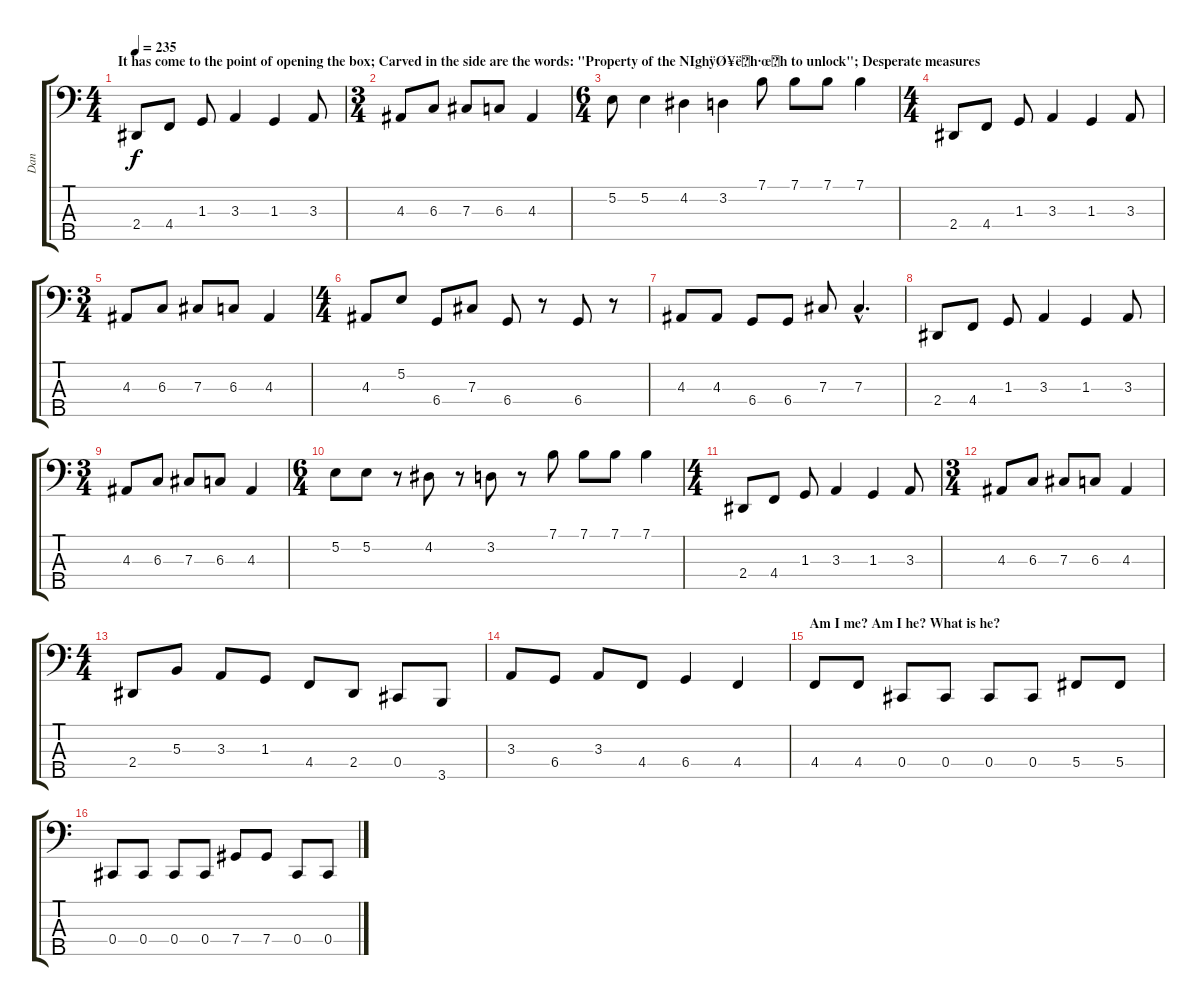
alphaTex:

\track ("Dan" "Dan") {instrument electricbasspick}
\staff {score tabs}
\tuning (E2 B1 Gb1 Db1 Ab0) {hide}
\ts (4 4)
\section ("" "It has come to the point of opening the box; Carved in the side are the words: \"Property of the NIghÿ\u0000\u0000\u0000Ø¥ë\u000eh·œ\u000fh to unlock\"; Desperate measures")
\tempo 235
\clef f4
\ks c
2.4.8{dy f} 4.4.8 1.3.8 3.3.4 1.3.4 3.3.8 |
\ts (3 4)
4.3.8 6.3.8 7.3.8 6.3.8 4.3.4 |
\ts (6 4)
5.2.8 5.2.4 4.2.4 3.2.4 7.1.8 7.1.8 7.1.8 7.1.4 |
\ts (4 4)
2.4.8 4.4.8 1.3.8 3.3.4 1.3.4 3.3.8 |
\ts (3 4)
4.3.8 6.3.8 7.3.8 6.3.8 4.3.4 |
\ts (4 4)
4.3.8 5.2.8 6.4.8 7.3.8 6.4.8 r.8 6.4.8 r.8 |
4.3.8 4.3.8 6.4.8 6.4.8 7.3.8 7.3{hac}.4{d} |
2.4.8 4.4.8 1.3.8 3.3.4 1.3.4 3.3.8 |
\ts (3 4)
4.3.8 6.3.8 7.3.8 6.3.8 4.3.4 |
\ts (6 4)
5.2.8 5.2.8 r.8 4.2.8 r.8 3.2.8 r.8 7.1.8 7.1.8 7.1.8 7.1.4 |
\ts (4 4)
2.4.8 4.4.8 1.3.8 3.3.4 1.3.4 3.3.8 |
\ts (3 4)
4.3.8 6.3.8 7.3.8 6.3.8 4.3.4 |
\ts (4 4)
2.4.8 5.3.8 3.3.8 1.3.8 4.4.8 2.4.8 0.4.8 3.5.8 |
3.3.8 6.4.8 3.3.8 4.4.8 6.4.4 4.4.4 |
\section ("" "Am I me? Am I he? What is he?")
4.4.8 4.4.8 0.4.8 0.4.8 0.4.8 0.4.8 5.4.8 5.4.8 |
0.4.8 0.4.8 0.4.8 0.4.8 7.4.8 7.4.8 0.4.8 0.4.8
